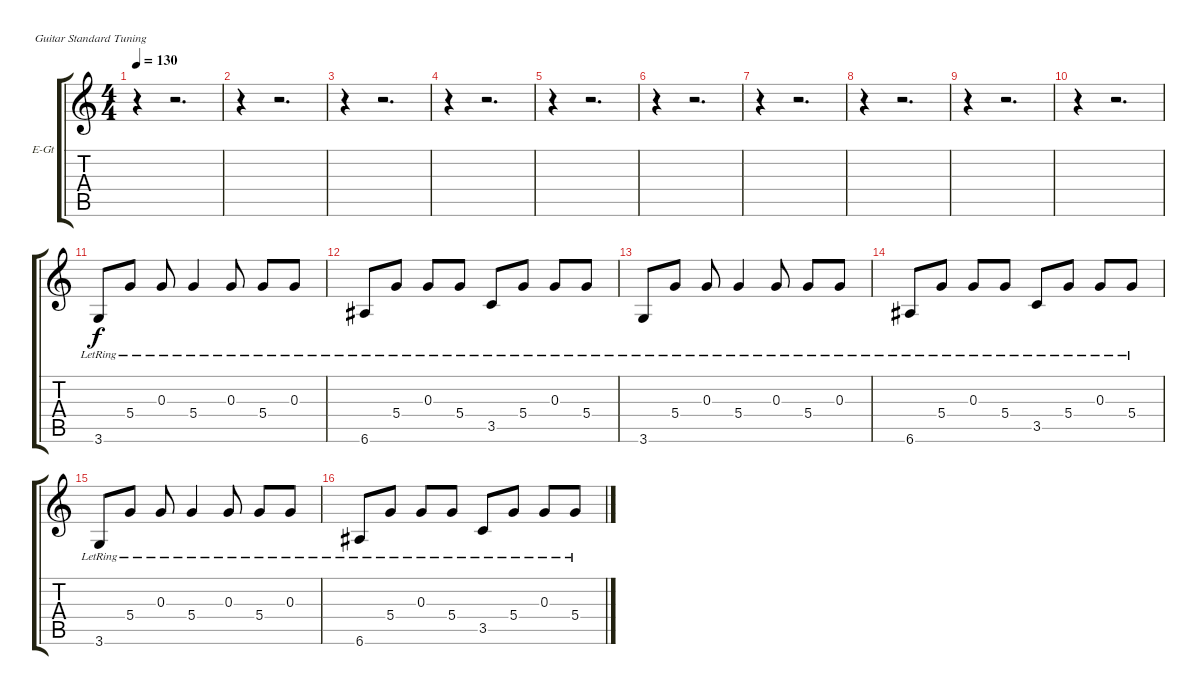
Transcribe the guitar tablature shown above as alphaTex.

\bracketExtendMode groupsimilarinstruments
\firstSystemTrackNameOrientation horizontal
\otherSystemsTrackNameOrientation horizontal
\track ("Clean I" "E-Gt") {instrument electricguitarclean}
\staff {score tabs}
\tuning (E4 B3 G3 D3 A2 E2)
\ts (4 4)
\tempo 130
\clef g2
\ks c
r.4{dy f} r.2{d} |
r.4 r.2{d} |
r.4 r.2{d} |
r.4 r.2{d} |
r.4 r.2{d} |
r.4 r.2{d} |
r.4 r.2{d} |
r.4 r.2{d} |
r.4 r.2{d} |
r.4 r.2{d} |
3.6{lr}.8 5.4{lr}.8 0.3{lr}.8 5.4{lr}.4 0.3{lr}.8 5.4{lr}.8 0.3{lr}.8 |
6.6{lr}.8 5.4{lr}.8 0.3{lr}.8 5.4{lr}.8 3.5{lr}.8 5.4{lr}.8 0.3{lr}.8 5.4{lr}.8 |
3.6{lr}.8 5.4{lr}.8 0.3{lr}.8 5.4{lr}.4 0.3{lr}.8 5.4{lr}.8 0.3{lr}.8 |
6.6{lr}.8 5.4{lr}.8 0.3{lr}.8 5.4{lr}.8 3.5{lr}.8 5.4{lr}.8 0.3{lr}.8 5.4{lr}.8 |
3.6{lr}.8 5.4{lr}.8 0.3{lr}.8 5.4{lr}.4 0.3{lr}.8 5.4{lr}.8 0.3{lr}.8 |
6.6{lr}.8 5.4{lr}.8 0.3{lr}.8 5.4{lr}.8 3.5{lr}.8 5.4{lr}.8 0.3{lr}.8 5.4{lr}.8
